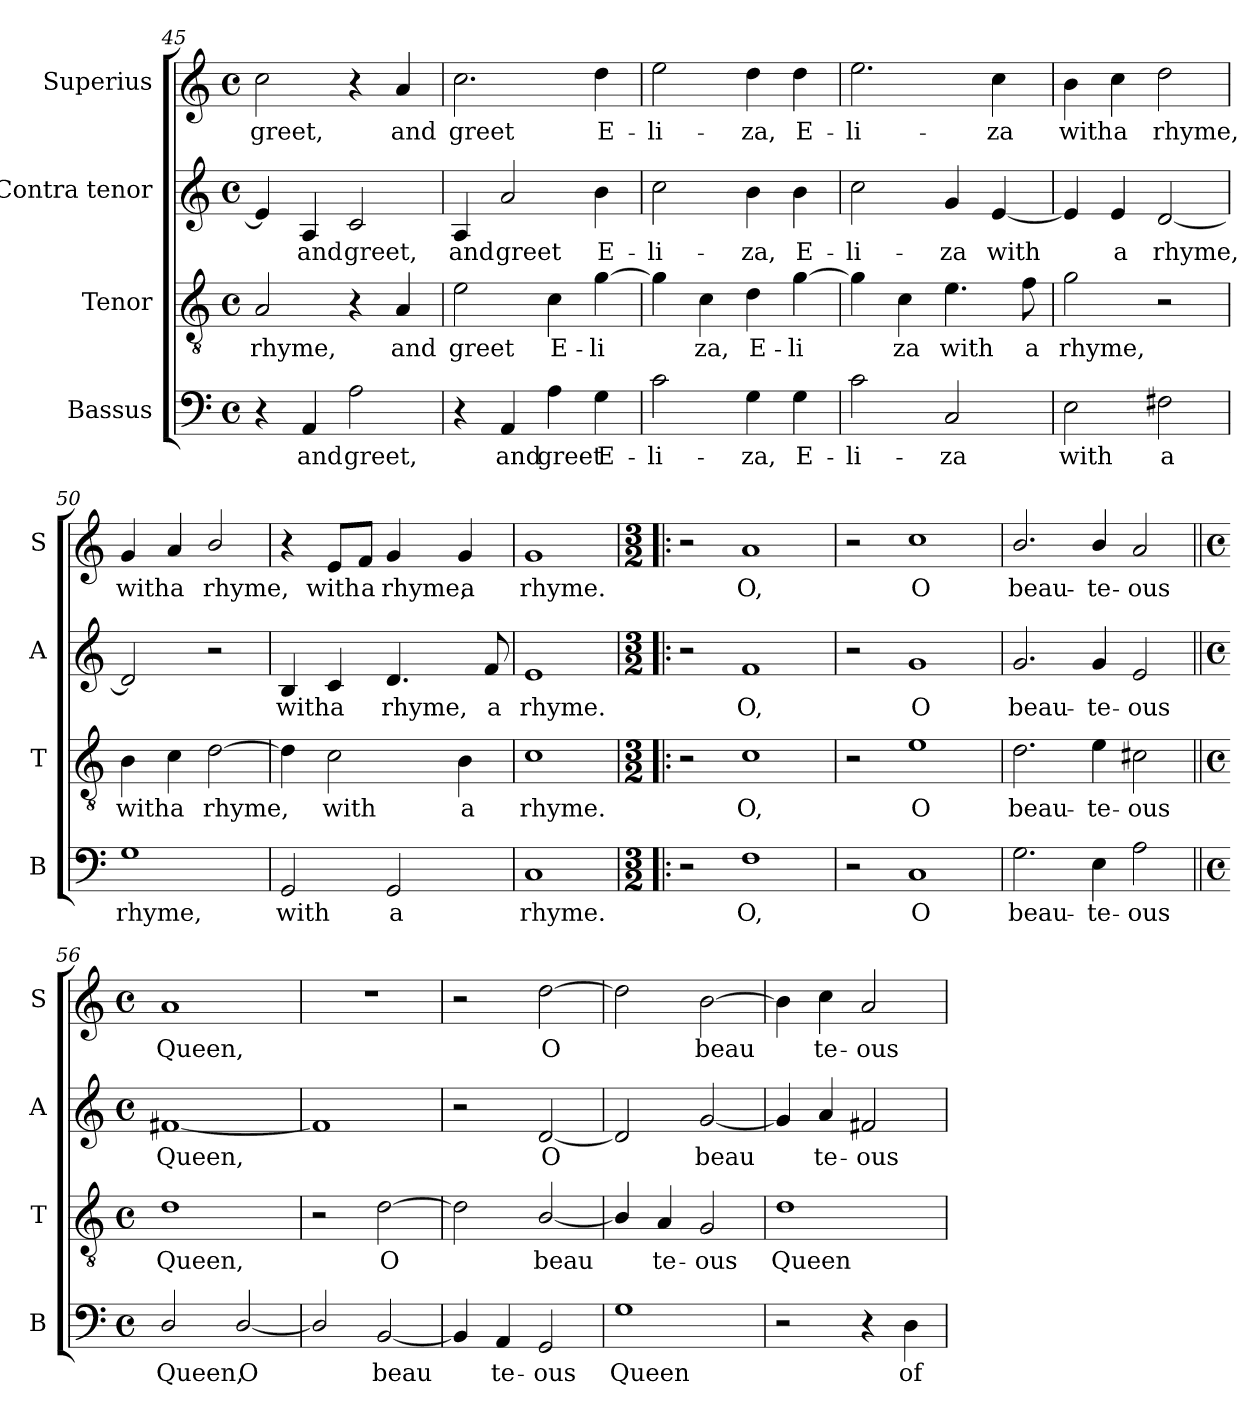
**kern	**text	**kern	**text	**kern	**text	**kern	**text
*part4	*part4	*part3	*part3	*part2	*part2	*part1	*part1
*staff4	*staff4	*staff3	*staff3	*staff2	*staff2	*staff1	*staff1
*I"Bassus	*	*I"Tenor	*	*I"Contra tenor	*	*I"Superius	*
*I'B	*	*I'T	*	*I'A	*	*I'S	*
*clefF4	*	*clefGv2	*	*clefG2	*	*clefG2	*
*k[]	*	*k[]	*	*k[]	*	*k[]	*
*C:	*	*C:	*	*C:	*	*C:	*
*M4/4	*	*M4/4	*	*M4/4	*	*M4/4	*
*met(c)	*	*met(c)	*	*met(c)	*	*met(c)	*
=45	=45	=45	=45	=45	=45	=45	=45
!	!	!	!LO:LY:b	!	!	!	!LO:LY:b
4r	.	2A/	rhyme,	4e/]	.	2cc\	greet,
!	!LO:LY:b	!	!	!	!LO:LY:b	!	!
4AA/	and	.	.	4A/	and	.	.
!	!LO:LY:b	!	!	!	!LO:LY:b	!	!
2A\	greet,	4r	.	2c/	greet,	4r	.
!	!	!	!LO:LY:b	!	!	!	!LO:LY:b
.	.	4A/	and	.	.	4a/	and
=46	=46	=46	=46	=46	=46	=46	=46
!	!	!	!LO:LY:b	!	!LO:LY:b	!	!LO:LY:b
4r	.	2e\	greet	4A/	and	2.cc\	greet
!	!LO:LY:b	!	!	!	!LO:LY:b	!	!
4AA/	and	.	.	2a/	greet	.	.
!	!LO:LY:b	!	!LO:LY:b	!	!	!	!
4A\	greet	4c\	E-	.	.	.	.
!	!LO:LY:b	!	!LO:LY:b	!	!LO:LY:b	!	!LO:LY:b
4G\	E-	[4g\	-li­	4b\	E-	4dd\	E-
!!LO:LB:g=z
=47	=47	=47	=47	=47	=47	=47	=47
!	!LO:LY:b	!	!	!	!LO:LY:b	!	!LO:LY:b
2c\	-li-	4g\]	.	2cc\	-li-	2ee\	-li-
!	!	!	!LO:LY:b	!	!	!	!
.	.	4c\	za,	.	.	.	.
!	!LO:LY:b	!	!LO:LY:b	!	!LO:LY:b	!	!LO:LY:b
4G\	-za,	4d\	E-	4b\	-za,	4dd\	-za,
!	!LO:LY:b	!	!LO:LY:b	!	!LO:LY:b	!	!LO:LY:b
4G\	E-	[4g\	-li­	4b\	E-	4dd\	E-
=48	=48	=48	=48	=48	=48	=48	=48
!	!LO:LY:b	!	!	!	!LO:LY:b	!	!LO:LY:b
2c\	-li-	4g\]	.	2cc\	-li-	2.ee\	-li-
!	!	!	!LO:LY:b	!	!	!	!
.	.	4c\	za	.	.	.	.
!	!LO:LY:b	!	!LO:LY:b	!	!LO:LY:b	!	!
2C/	-za	4.e\	with	4g/	-za	.	.
!	!	!	!	!	!LO:LY:b	!	!LO:LY:b
.	.	.	.	[4e/	with	4cc\	-za
!	!	!	!LO:LY:b	!	!	!	!
.	.	8f\	a	.	.	.	.
=49	=49	=49	=49	=49	=49	=49	=49
!	!LO:LY:b	!	!LO:LY:b	!	!	!	!LO:LY:b
2E\	with	2g\	rhyme,	4e/]	.	4b\	with
!	!	!	!	!	!LO:LY:b	!	!LO:LY:b
.	.	.	.	4e/	a	4cc\	a
!	!LO:LY:b	!	!	!	!LO:LY:b	!	!LO:LY:b
2F#X\	a	2r	.	[2d/	rhyme,	2dd\	rhyme,
=50	=50	=50	=50	=50	=50	=50	=50
!	!LO:LY:b	!	!LO:LY:b	!	!	!	!LO:LY:b
1G	rhyme,	4B\	with	2d/]	.	4g/	with
!	!	!	!LO:LY:b	!	!	!	!LO:LY:b
.	.	4c\	a	.	.	4a/	a
!	!	!	!LO:LY:b	!	!	!	!LO:LY:b
.	.	[2d\	rhyme,	2r	.	2b/	rhyme,
=51	=51	=51	=51	=51	=51	=51	=51
!	!LO:LY:b	!	!	!	!LO:LY:b	!	!
2GG/	with	4d\]	.	4B/	with	4r	.
!	!	!	!LO:LY:b	!	!LO:LY:b	!	!LO:LY:b
.	.	2c\	with	4c/	a	8e/L	with
!	!	!	!	!	!	!	!LO:LY:b
.	.	.	.	.	.	8f/J	a
!	!LO:LY:b	!	!	!	!LO:LY:b	!	!LO:LY:b
2GG/	a	.	.	4.d/	rhyme,	4g/	rhyme,
!	!	!	!LO:LY:b	!	!	!	!LO:LY:b
.	.	4B\	a	.	.	4g/	a
!	!	!	!	!	!LO:LY:b	!	!
.	.	.	.	8f/	a	.	.
=52	=52	=52	=52	=52	=52	=52	=52
!	!LO:LY:b	!	!LO:LY:b	!	!LO:LY:b	!	!LO:LY:b
1C	rhyme.	1c	rhyme.	1e	rhyme.	1g	rhyme.
!!LO:PB:g=z
=53!|:	=53!|:	=53!|:	=53!|:	=53!|:	=53!|:	=53!|:	=53!|:
*M3/2	*	*M3/2	*	*M3/2	*	*M3/2	*
2r	.	2r	.	2r	.	2r	.
!	!LO:LY:b	!	!LO:LY:b	!	!LO:LY:b	!	!LO:LY:b
1F	O,	1c	O,	1f	O,	1a	O,
=54	=54	=54	=54	=54	=54	=54	=54
2r	.	2r	.	2r	.	2r	.
!	!LO:LY:b	!	!LO:LY:b	!	!LO:LY:b	!	!LO:LY:b
1C	O	1e	O	1g	O	1cc	O
=55	=55	=55	=55	=55	=55	=55	=55
!	!LO:LY:b	!	!LO:LY:b	!	!LO:LY:b	!	!LO:LY:b
2.G\	beau-	2.d\	beau-	2.g/	beau-	2.b/	beau-
!	!LO:LY:b	!	!LO:LY:b	!	!LO:LY:b	!	!LO:LY:b
4E\	-te-	4e\	-te-	4g/	-te-	4b/	-te-
!	!LO:LY:b	!	!LO:LY:b	!	!LO:LY:b	!	!LO:LY:b
2A\	-ous	2c#X\	-ous	2e/	-ous	2a/	-ous
=56||	=56||	=56||	=56||	=56||	=56||	=56||	=56||
*M4/4	*	*M4/4	*	*M4/4	*	*M4/4	*
*met(c)	*	*met(c)	*	*met(c)	*	*met(c)	*
!	!LO:LY:b	!	!LO:LY:b	!	!LO:LY:b	!	!LO:LY:b
2D/	Queen,	1d	Queen,	[1f#X	Queen,	1a	Queen,
!	!LO:LY:b	!	!	!	!	!	!
[2D/	O	.	.	.	.	.	.
=57	=57	=57	=57	=57	=57	=57	=57
2D/]	.	2r	.	1f#]	.	1r	.
!	!LO:LY:b	!	!LO:LY:b	!	!	!	!
[2BB/	beau­	[2d\	O	.	.	.	.
=58	=58	=58	=58	=58	=58	=58	=58
4BB/]	.	2d\]	.	2r	.	2r	.
!	!LO:LY:b	!	!	!	!	!	!
4AA/	te-	.	.	.	.	.	.
!	!LO:LY:b	!	!LO:LY:b	!	!LO:LY:b	!	!LO:LY:b
2GG/	-ous	[2B/	beau­	[2d/	O	[2dd\	O
=59	=59	=59	=59	=59	=59	=59	=59
!	!LO:LY:b	!	!	!	!	!	!
1G	Queen	4B/]	.	2d/]	.	2dd\]	.
!	!	!	!LO:LY:b	!	!	!	!
.	.	4A/	te-	.	.	.	.
!	!	!	!LO:LY:b	!	!LO:LY:b	!	!LO:LY:b
.	.	2G/	-ous	[2g/	beau­	[2b\	beau­
!!LO:LB:g=z
=60	=60	=60	=60	=60	=60	=60	=60
!	!	!	!LO:LY:b	!	!	!	!
2r	.	1d	Queen	4g/]	.	4b\]	.
!	!	!	!	!	!LO:LY:b	!	!LO:LY:b
.	.	.	.	4a/	te-	4cc\	te-
!	!	!	!	!	!LO:LY:b	!	!LO:LY:b
4r	.	.	.	2f#X/	-ous	2a/	-ous
!	!LO:LY:b	!	!	!	!	!	!
4D\	of	.	.	.	.	.	.
=	=	=	=	=	=	=	=
*-	*-	*-	*-	*-	*-	*-	*-
